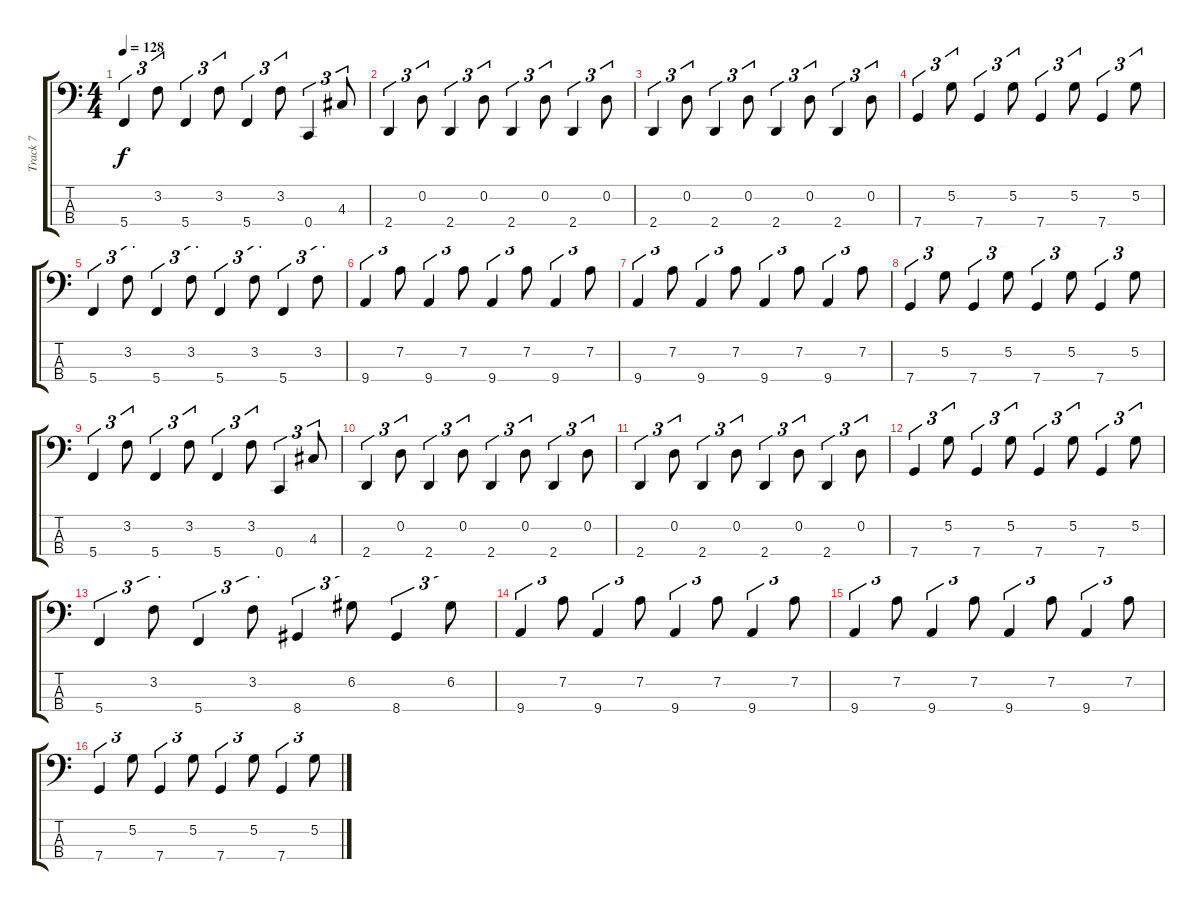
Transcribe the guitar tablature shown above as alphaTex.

\track ("Track 7" "Track 7") {instrument overdrivenguitar}
\staff {score tabs}
\tuning (G2 D2 A1 C1) {hide}
\ts (4 4)
\tempo 128
\clef f4
\ks c
5.4.4{tu (3 2) dy f} 3.2.8{tu (3 2)} 5.4.4{tu (3 2)} 3.2.8{tu (3 2)} 5.4.4{tu (3 2)} 3.2.8{tu (3 2)} 0.4.4{tu (3 2)} 4.3.8{tu (3 2)} |
2.4.4{tu (3 2)} 0.2.8{tu (3 2)} 2.4.4{tu (3 2)} 0.2.8{tu (3 2)} 2.4.4{tu (3 2)} 0.2.8{tu (3 2)} 2.4.4{tu (3 2)} 0.2.8{tu (3 2)} |
2.4.4{tu (3 2)} 0.2.8{tu (3 2)} 2.4.4{tu (3 2)} 0.2.8{tu (3 2)} 2.4.4{tu (3 2)} 0.2.8{tu (3 2)} 2.4.4{tu (3 2)} 0.2.8{tu (3 2)} |
7.4.4{tu (3 2)} 5.2.8{tu (3 2)} 7.4.4{tu (3 2)} 5.2.8{tu (3 2)} 7.4.4{tu (3 2)} 5.2.8{tu (3 2)} 7.4.4{tu (3 2)} 5.2.8{tu (3 2)} |
5.4.4{tu (3 2)} 3.2.8{tu (3 2)} 5.4.4{tu (3 2)} 3.2.8{tu (3 2)} 5.4.4{tu (3 2)} 3.2.8{tu (3 2)} 5.4.4{tu (3 2)} 3.2.8{tu (3 2)} |
9.4.4{tu (3 2)} 7.2.8{tu (3 2)} 9.4.4{tu (3 2)} 7.2.8{tu (3 2)} 9.4.4{tu (3 2)} 7.2.8{tu (3 2)} 9.4.4{tu (3 2)} 7.2.8{tu (3 2)} |
9.4.4{tu (3 2)} 7.2.8{tu (3 2)} 9.4.4{tu (3 2)} 7.2.8{tu (3 2)} 9.4.4{tu (3 2)} 7.2.8{tu (3 2)} 9.4.4{tu (3 2)} 7.2.8{tu (3 2)} |
7.4.4{tu (3 2)} 5.2.8{tu (3 2)} 7.4.4{tu (3 2)} 5.2.8{tu (3 2)} 7.4.4{tu (3 2)} 5.2.8{tu (3 2)} 7.4.4{tu (3 2)} 5.2.8{tu (3 2)} |
5.4.4{tu (3 2)} 3.2.8{tu (3 2)} 5.4.4{tu (3 2)} 3.2.8{tu (3 2)} 5.4.4{tu (3 2)} 3.2.8{tu (3 2)} 0.4.4{tu (3 2)} 4.3.8{tu (3 2)} |
2.4.4{tu (3 2)} 0.2.8{tu (3 2)} 2.4.4{tu (3 2)} 0.2.8{tu (3 2)} 2.4.4{tu (3 2)} 0.2.8{tu (3 2)} 2.4.4{tu (3 2)} 0.2.8{tu (3 2)} |
2.4.4{tu (3 2)} 0.2.8{tu (3 2)} 2.4.4{tu (3 2)} 0.2.8{tu (3 2)} 2.4.4{tu (3 2)} 0.2.8{tu (3 2)} 2.4.4{tu (3 2)} 0.2.8{tu (3 2)} |
7.4.4{tu (3 2)} 5.2.8{tu (3 2)} 7.4.4{tu (3 2)} 5.2.8{tu (3 2)} 7.4.4{tu (3 2)} 5.2.8{tu (3 2)} 7.4.4{tu (3 2)} 5.2.8{tu (3 2)} |
5.4.4{tu (3 2)} 3.2.8{tu (3 2)} 5.4.4{tu (3 2)} 3.2.8{tu (3 2)} 8.4.4{tu (3 2)} 6.2.8{tu (3 2)} 8.4.4{tu (3 2)} 6.2.8{tu (3 2)} |
9.4.4{tu (3 2)} 7.2.8{tu (3 2)} 9.4.4{tu (3 2)} 7.2.8{tu (3 2)} 9.4.4{tu (3 2)} 7.2.8{tu (3 2)} 9.4.4{tu (3 2)} 7.2.8{tu (3 2)} |
9.4.4{tu (3 2)} 7.2.8{tu (3 2)} 9.4.4{tu (3 2)} 7.2.8{tu (3 2)} 9.4.4{tu (3 2)} 7.2.8{tu (3 2)} 9.4.4{tu (3 2)} 7.2.8{tu (3 2)} |
7.4.4{tu (3 2)} 5.2.8{tu (3 2)} 7.4.4{tu (3 2)} 5.2.8{tu (3 2)} 7.4.4{tu (3 2)} 5.2.8{tu (3 2)} 7.4.4{tu (3 2)} 5.2.8{tu (3 2)}
